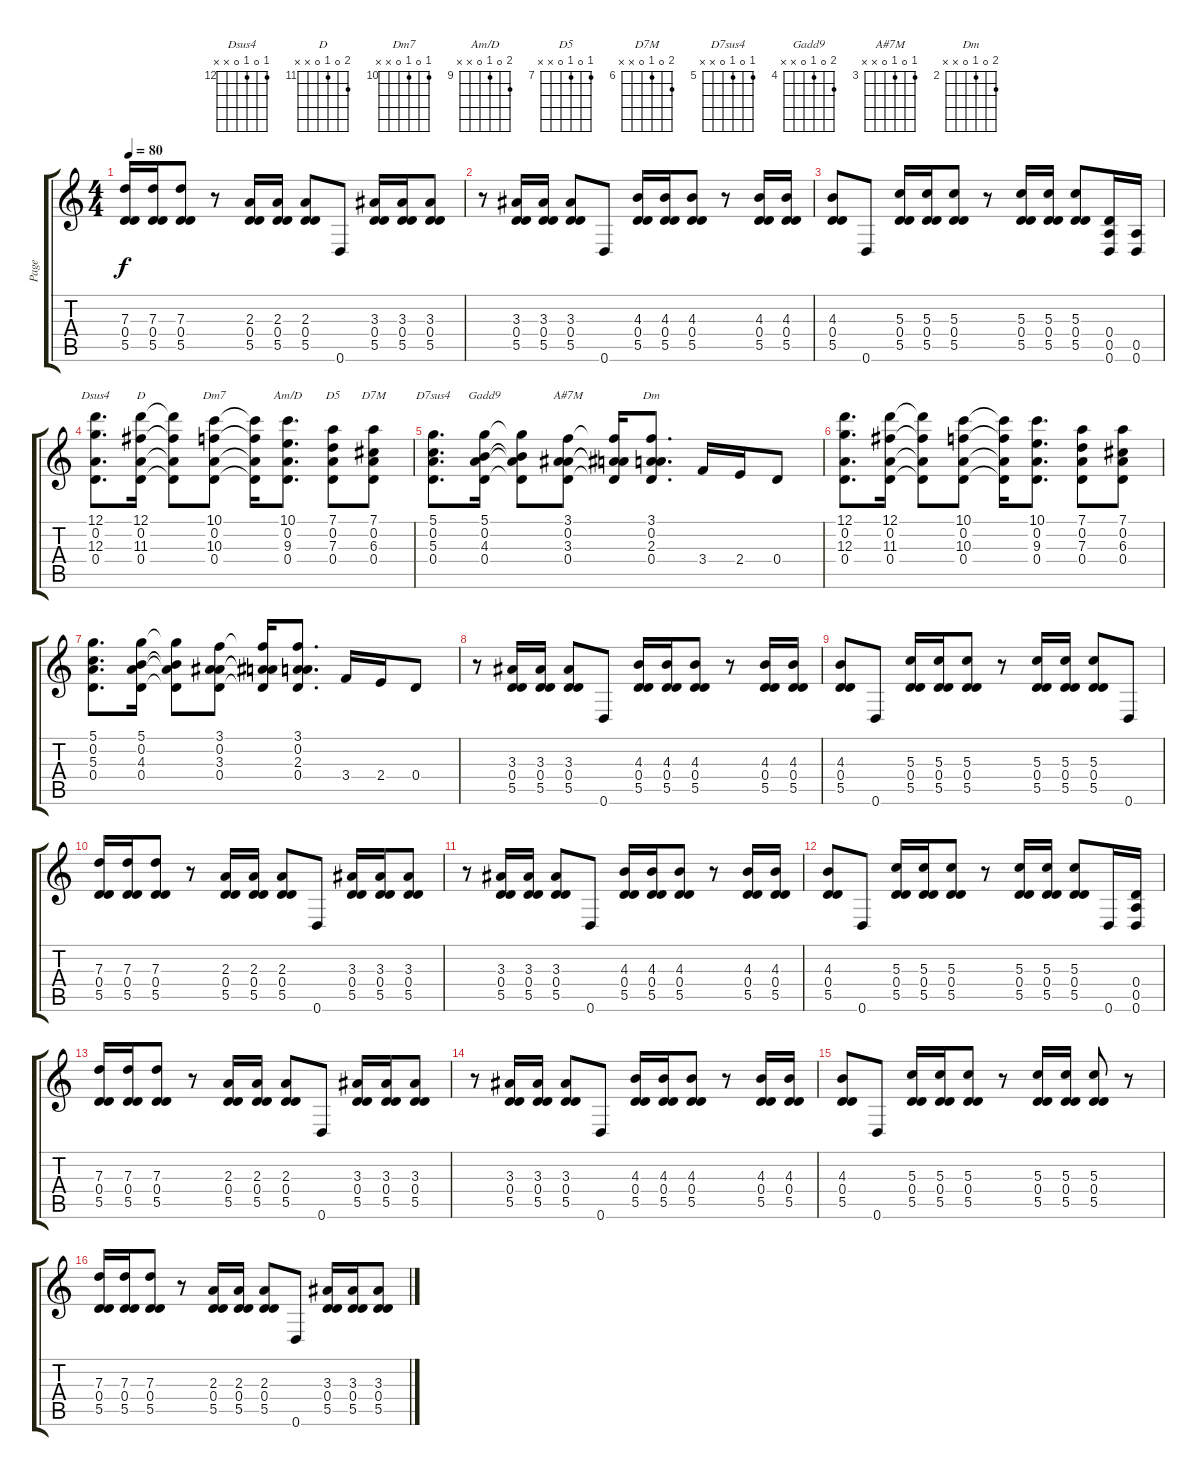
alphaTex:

\track ("Page " "Page ") {instrument overdrivenguitar}
\staff {score tabs}
\tuning (D4 A3 G3 D3 A2 D2) {hide}
\chord ("Dsus4" 12 0 12 0 x x) {firstfret 12}
\chord ("D" 12 0 11 0 x x) {firstfret 11}
\chord ("Dm7" 10 0 10 0 x x) {firstfret 10}
\chord ("Am/D" 10 0 9 0 x x) {firstfret 9}
\chord ("D5" 7 0 7 0 x x) {firstfret 7}
\chord ("D7M" 7 0 6 0 x x) {firstfret 6}
\chord ("D7sus4" 5 0 5 0 x x) {firstfret 5}
\chord ("Gadd9" 5 0 4 0 x x) {firstfret 4}
\chord ("A#7M" 3 0 3 0 x x) {firstfret 3}
\chord ("Dm" 3 0 2 0 x x) {firstfret 2}
\ts (4 4)
\tempo 80
\clef g2
\ks c
(7.3 0.4 5.5).16{dy f} (7.3 0.4 5.5).16 (7.3 0.4 5.5).8 r.8 (2.3 0.4 5.5).16 (2.3 0.4 5.5).16 (2.3 0.4 5.5).8 0.6.8 (3.3 0.4 5.5).16 (3.3 0.4 5.5).16 (3.3 0.4 5.5).8 |
r.8 (3.3 0.4 5.5).16 (3.3 0.4 5.5).16 (3.3 0.4 5.5).8 0.6.8 (4.3 0.4 5.5).16 (4.3 0.4 5.5).16 (4.3 0.4 5.5).8 r.8 (4.3 0.4 5.5).16 (4.3 0.4 5.5).16 |
(4.3 0.4 5.5).8 0.6.8 (5.3 0.4 5.5).16 (5.3 0.4 5.5).16 (5.3 0.4 5.5).8 r.8 (5.3 0.4 5.5).16 (5.3 0.4 5.5).16 (5.3 0.4 5.5).8 (0.4 0.5 0.6).16 (0.5 0.6).16 |
(12.1 0.2 12.3 0.4).8{d ch "Dsus4"} (12.1 0.2 11.3 0.4).16{ch "D"} (12.1{t} 0.2{t} 11.3{t} 0.4{t}).8 (10.1 0.2 10.3 0.4).8{ch "Dm7"} (10.1{t} 0.2{t} 10.3{t} 0.4{t}).16 (10.1 0.2 9.3 0.4).8{d ch "Am/D"} (7.1 0.2 7.3 0.4).8{ch "D5"} (7.1 0.2 6.3 0.4).8{ch "D7M"} |
(5.1 0.2 5.3 0.4).8{d ch "D7sus4"} (5.1 0.2 4.3 0.4).16{ch "Gadd9"} (5.1{t} 0.2{t} 4.3{t} 0.4{t}).8 (3.1 0.2 3.3 0.4).8{ch "A#7M"} (3.1{t} 0.2{t} 3.3{t} 0.4{t}).16 (3.1 0.2 2.3 0.4).8{d ch "Dm"} 3.4.16 2.4.16 0.4.8 |
(12.1 0.2 12.3 0.4).8{d} (12.1 0.2 11.3 0.4).16 (12.1{t} 0.2{t} 11.3{t} 0.4{t}).8 (10.1 0.2 10.3 0.4).8 (10.1{t} 0.2{t} 10.3{t} 0.4{t}).16 (10.1 0.2 9.3 0.4).8{d} (7.1 0.2 7.3 0.4).8 (7.1 0.2 6.3 0.4).8 |
(5.1 0.2 5.3 0.4).8{d} (5.1 0.2 4.3 0.4).16 (5.1{t} 0.2{t} 4.3{t} 0.4{t}).8 (3.1 0.2 3.3 0.4).8 (3.1{t} 0.2{t} 3.3{t} 0.4{t}).16 (3.1 0.2 2.3 0.4).8{d} 3.4.16 2.4.16 0.4.8 |
r.8 (3.3 0.4 5.5).16 (3.3 0.4 5.5).16 (3.3 0.4 5.5).8 0.6.8 (4.3 0.4 5.5).16 (4.3 0.4 5.5).16 (4.3 0.4 5.5).8 r.8 (4.3 0.4 5.5).16 (4.3 0.4 5.5).16 |
(4.3 0.4 5.5).8 0.6.8 (5.3 0.4 5.5).16 (5.3 0.4 5.5).16 (5.3 0.4 5.5).8 r.8 (5.3 0.4 5.5).16 (5.3 0.4 5.5).16 (5.3 0.4 5.5).8 0.6.8 |
(7.3 0.4 5.5).16 (7.3 0.4 5.5).16 (7.3 0.4 5.5).8 r.8 (2.3 0.4 5.5).16 (2.3 0.4 5.5).16 (2.3 0.4 5.5).8 0.6.8 (3.3 0.4 5.5).16 (3.3 0.4 5.5).16 (3.3 0.4 5.5).8 |
r.8 (3.3 0.4 5.5).16 (3.3 0.4 5.5).16 (3.3 0.4 5.5).8 0.6.8 (4.3 0.4 5.5).16 (4.3 0.4 5.5).16 (4.3 0.4 5.5).8 r.8 (4.3 0.4 5.5).16 (4.3 0.4 5.5).16 |
(4.3 0.4 5.5).8 0.6.8 (5.3 0.4 5.5).16 (5.3 0.4 5.5).16 (5.3 0.4 5.5).8 r.8 (5.3 0.4 5.5).16 (5.3 0.4 5.5).16 (5.3 0.4 5.5).8 0.6.16 (0.4 0.5 0.6).16 |
(7.3 0.4 5.5).16 (7.3 0.4 5.5).16 (7.3 0.4 5.5).8 r.8 (2.3 0.4 5.5).16 (2.3 0.4 5.5).16 (2.3 0.4 5.5).8 0.6.8 (3.3 0.4 5.5).16 (3.3 0.4 5.5).16 (3.3 0.4 5.5).8 |
r.8 (3.3 0.4 5.5).16 (3.3 0.4 5.5).16 (3.3 0.4 5.5).8 0.6.8 (4.3 0.4 5.5).16 (4.3 0.4 5.5).16 (4.3 0.4 5.5).8 r.8 (4.3 0.4 5.5).16 (4.3 0.4 5.5).16 |
(4.3 0.4 5.5).8 0.6.8 (5.3 0.4 5.5).16 (5.3 0.4 5.5).16 (5.3 0.4 5.5).8 r.8 (5.3 0.4 5.5).16 (5.3 0.4 5.5).16 (5.3 0.4 5.5).8 r.8 |
(7.3 0.4 5.5).16 (7.3 0.4 5.5).16 (7.3 0.4 5.5).8 r.8 (2.3 0.4 5.5).16 (2.3 0.4 5.5).16 (2.3 0.4 5.5).8 0.6.8 (3.3 0.4 5.5).16 (3.3 0.4 5.5).16 (3.3 0.4 5.5).8
